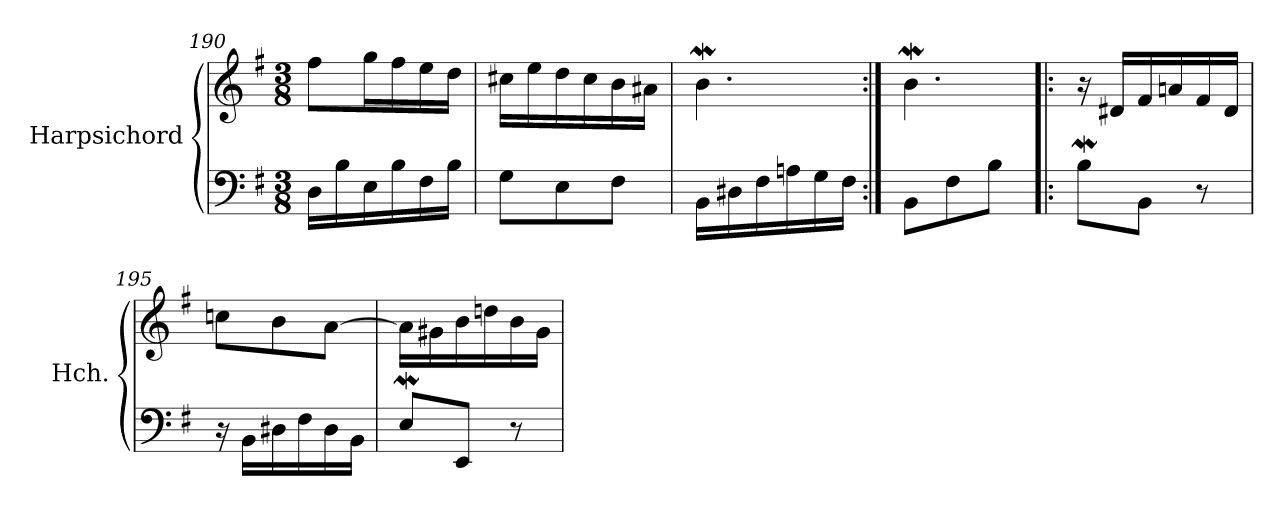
**kern	**kern
*part1	*part1
*staff2	*staff1
*I"Harpsichord	*
*I'Hch.	*
*clefF4	*clefG2
*k[f#]	*k[f#]
*M3/8	*M3/8
=190	=190
16D\LL	8ff#\L
16B\	.
16E\	16gg\L
16B\	16ff#\
16F#\	16ee\
16B\JJ	16dd\JJ
=191	=191
8G\L	16cc#X\LL
.	16ee\
8E\	16dd\
.	16cc#\
8F#\J	16b\
.	16a#X\JJ
=192	=192
*	*^
16BB\LL	4.bW\	4.a#i/yy
16D#X\	.	.
16F#\	.	.
16An\	.	.
16G\	.	.
16F#\JJ	.	.
=193:|!	=193:|!	=193:|!
8BB\L	4.bW\	4.a#i/yy
8F#\	.	.
8B\J	.	.
*	*v	*v
!!LO:LB:g=z
=194!|:	=194!|:
*^	*
8BW\L	8A#i\yy	16r
.	.	16d#X/LL
8BB\J	8ryy	16f#/
.	.	16an/
8r	8ryy	16f#/
.	.	16d#/JJ
*v	*v	*
=195	=195
16r	8ccn\L
16BB\LL	.
16D#X\	8b\
16F#\	.
16D#\	[8a\J
16BB\JJ	.
=196	=196
*^	*
8EW/L	8D#i\yy	16a\LL]
.	.	16g#X\
8EE/J	8ryy	16b\
.	.	16ddn\
8r	8ryy	16b\
.	.	16g#\JJ
*v	*v	*
=	=
*-	*-
